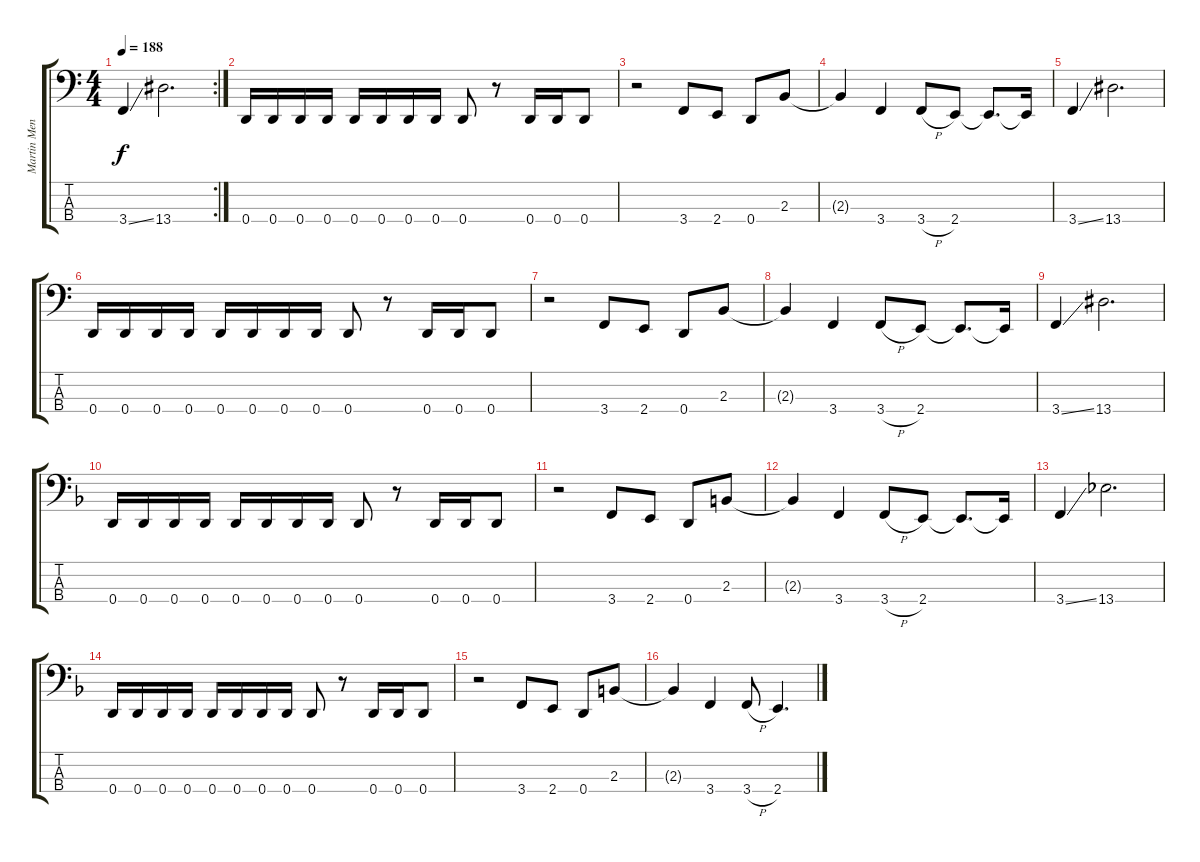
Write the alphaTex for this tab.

\track ("Martin Mendez" "Martin Men") {mute instrument electricbassfinger}
\staff {score tabs}
\tuning (G2 D2 A1 D1) {hide}
\rc 2
\ts (4 4)
\tempo 188
\clef f4
\ks c
3.4{ss}.4{dy f} 13.4.2{d} |
0.4.16 0.4.16 0.4.16 0.4.16 0.4.16 0.4.16 0.4.16 0.4.16 0.4.8 r.8 0.4.16 0.4.16 0.4.8 |
r.2 3.4.8 2.4.8 0.4.8 2.3.8 |
2.3{t}.4 3.4.4 3.4{h}.8 2.4.8 2.4{t}.8{d} 2.4{t}.16 |
3.4{ss}.4 13.4.2{d} |
0.4.16 0.4.16 0.4.16 0.4.16 0.4.16 0.4.16 0.4.16 0.4.16 0.4.8 r.8 0.4.16 0.4.16 0.4.8 |
r.2 3.4.8 2.4.8 0.4.8 2.3.8 |
2.3{t}.4 3.4.4 3.4{h}.8 2.4.8 2.4{t}.8{d} 2.4{t}.16 |
3.4{ss}.4 13.4.2{d} |
\ks f
0.4.16 0.4.16 0.4.16 0.4.16 0.4.16 0.4.16 0.4.16 0.4.16 0.4.8 r.8 0.4.16 0.4.16 0.4.8 |
r.2 3.4.8 2.4.8 0.4.8 2.3.8 |
2.3{t}.4 3.4.4 3.4{h}.8 2.4.8 2.4{t}.8{d} 2.4{t}.16 |
3.4{ss}.4 13.4.2{d} |
0.4.16 0.4.16 0.4.16 0.4.16 0.4.16 0.4.16 0.4.16 0.4.16 0.4.8 r.8 0.4.16 0.4.16 0.4.8 |
r.2 3.4.8 2.4.8 0.4.8 2.3.8 |
2.3{t}.4 3.4.4 3.4{h}.8 2.4.4{d}
